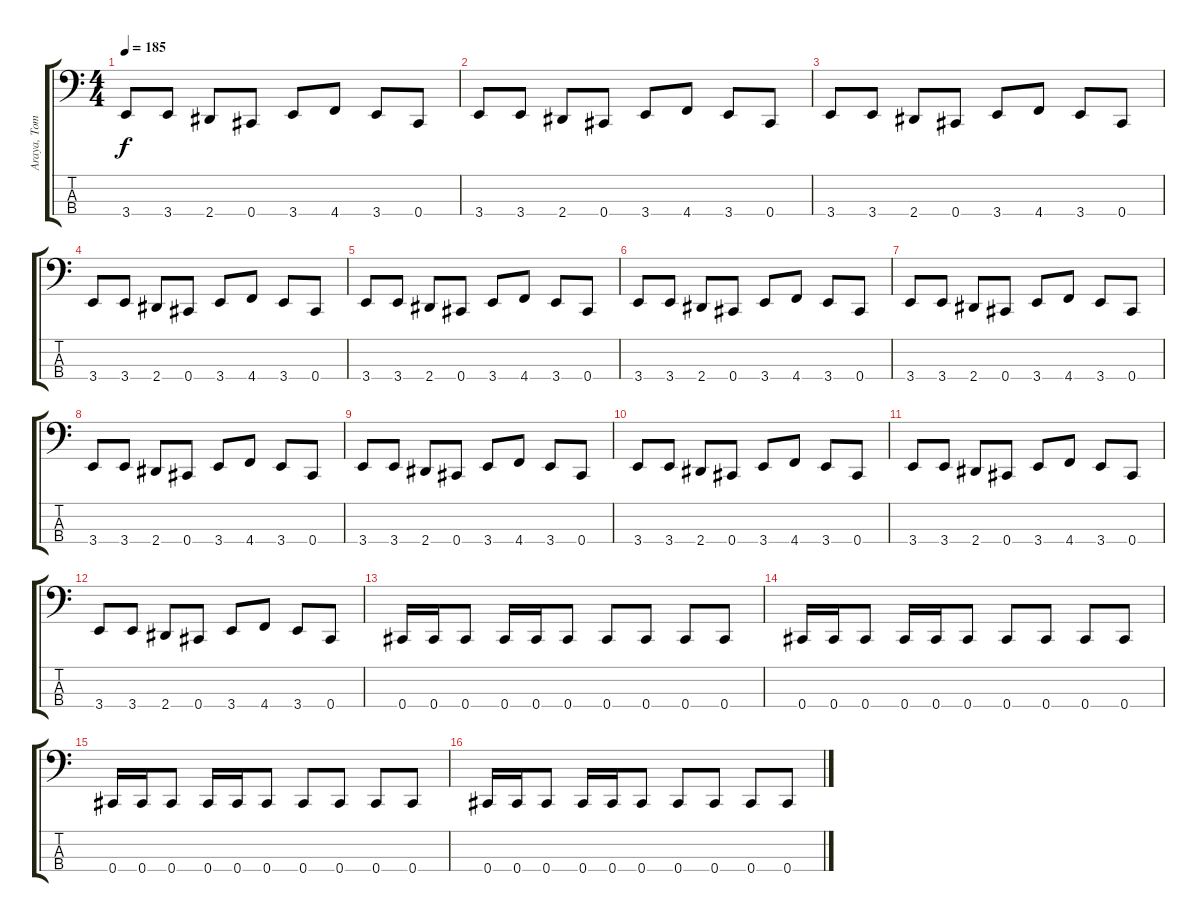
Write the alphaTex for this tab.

\track ("Araya, Tom" "Araya, Tom") {instrument electricbassfinger}
\staff {score tabs}
\tuning (E2 B1 Gb1 Db1) {hide}
\ts (4 4)
\tempo 185
\clef f4
\ks c
3.4.8{dy f} 3.4.8 2.4.8 0.4.8 3.4.8 4.4.8 3.4.8 0.4.8 |
3.4.8 3.4.8 2.4.8 0.4.8 3.4.8 4.4.8 3.4.8 0.4.8 |
3.4.8 3.4.8 2.4.8 0.4.8 3.4.8 4.4.8 3.4.8 0.4.8 |
3.4.8 3.4.8 2.4.8 0.4.8 3.4.8 4.4.8 3.4.8 0.4.8 |
3.4.8 3.4.8 2.4.8 0.4.8 3.4.8 4.4.8 3.4.8 0.4.8 |
3.4.8 3.4.8 2.4.8 0.4.8 3.4.8 4.4.8 3.4.8 0.4.8 |
3.4.8 3.4.8 2.4.8 0.4.8 3.4.8 4.4.8 3.4.8 0.4.8 |
3.4.8 3.4.8 2.4.8 0.4.8 3.4.8 4.4.8 3.4.8 0.4.8 |
3.4.8 3.4.8 2.4.8 0.4.8 3.4.8 4.4.8 3.4.8 0.4.8 |
3.4.8 3.4.8 2.4.8 0.4.8 3.4.8 4.4.8 3.4.8 0.4.8 |
3.4.8 3.4.8 2.4.8 0.4.8 3.4.8 4.4.8 3.4.8 0.4.8 |
3.4.8 3.4.8 2.4.8 0.4.8 3.4.8 4.4.8 3.4.8 0.4.8 |
0.4.16 0.4.16 0.4.8 0.4.16 0.4.16 0.4.8 0.4.8 0.4.8 0.4.8 0.4.8 |
0.4.16 0.4.16 0.4.8 0.4.16 0.4.16 0.4.8 0.4.8 0.4.8 0.4.8 0.4.8 |
0.4.16 0.4.16 0.4.8 0.4.16 0.4.16 0.4.8 0.4.8 0.4.8 0.4.8 0.4.8 |
0.4.16 0.4.16 0.4.8 0.4.16 0.4.16 0.4.8 0.4.8 0.4.8 0.4.8 0.4.8
